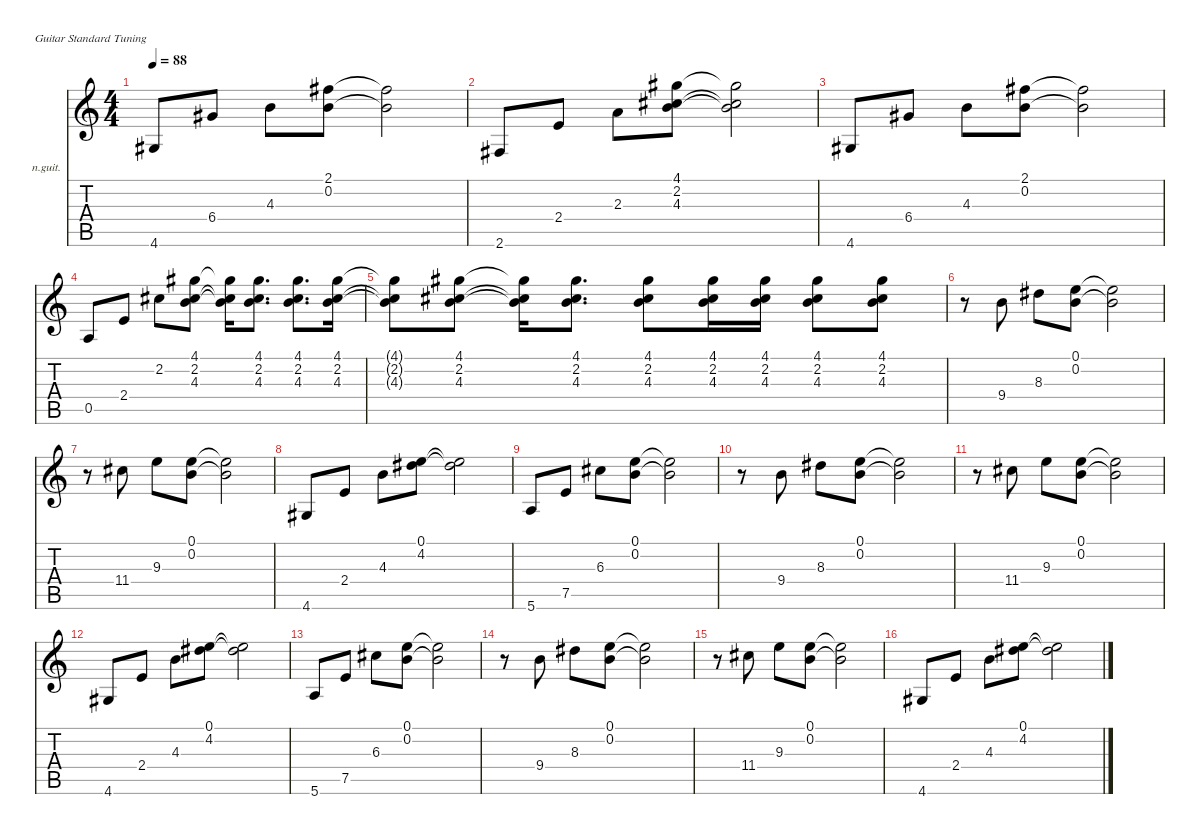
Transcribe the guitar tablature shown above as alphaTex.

\defaultSystemsLayout 4
\hideDynamics
\bracketExtendMode nobrackets
\firstSystemTrackNameOrientation horizontal
\otherSystemsTrackNameOrientation horizontal
\track ("Clean Guitar" "n.guit.") {instrument acousticguitarnylon}
\staff {score tabs}
\tuning (E4 B3 G3 D3 A2 E2)
\ts (4 4)
\tempo 88
\clef g2
\ks c
4.6{acc #}.8{dy f} 6.4{acc #}.8 4.3.8 (2.1{acc #} 0.2).8 (2.1{t acc #} 0.2{t}).2 |
2.6{acc #}.8 2.4.8 2.3.8 (4.1{acc #} 2.2{acc #} 4.3).8 (4.1{t acc #} 2.2{t acc #} 4.3{t}).2 |
4.6{acc #}.8 6.4{acc #}.8 4.3.8 (2.1{acc #} 0.2).8 (2.1{t acc #} 0.2{t}).2 |
0.5.8 2.4.8 2.2{acc #}.8 (4.1{acc #} 2.2{acc #} 4.3).8 (4.1{t acc #} 2.2{t acc #} 4.3{t}).16 (4.1{acc #} 2.2{acc #} 4.3).8{d} (4.1{acc #} 2.2{acc #} 4.3).8{d} (4.1{acc #} 2.2{acc #} 4.3).16 |
(4.1{t acc #} 2.2{t acc #} 4.3{t}).8 (4.1{acc #} 2.2{acc #} 4.3).8 (4.1{t acc #} 2.2{t acc #} 4.3{t}).16 (4.1{acc #} 2.2{acc #} 4.3).8{d} (4.1{acc #} 2.2{acc #} 4.3).8 (4.1{acc #} 2.2{acc #} 4.3).16 (4.1{acc #} 2.2{acc #} 4.3).16 (4.1{acc #} 2.2{acc #} 4.3).8 (4.1{acc #} 2.2{acc #} 4.3).8 |
r.8 9.4.8 8.3{acc #}.8 (0.1 0.2).8 (0.1{t} 0.2{t}).2 |
r.8 11.4{acc #}.8 9.3.8 (0.1 0.2).8 (0.1{t} 0.2{t}).2 |
4.6{acc #}.8 2.4.8 4.3.8 (0.1 4.2{acc #}).8 (0.1{t} 4.2{t acc #}).2 |
5.6.8 7.5.8 6.3{acc #}.8 (0.1 0.2).8 (0.1{t} 0.2{t}).2 |
r.8 9.4.8 8.3{acc #}.8 (0.1 0.2).8 (0.1{t} 0.2{t}).2 |
r.8 11.4{acc #}.8 9.3.8 (0.1 0.2).8 (0.1{t} 0.2{t}).2 |
4.6{acc #}.8 2.4.8 4.3.8 (0.1 4.2{acc #}).8 (0.1{t} 4.2{t acc #}).2 |
5.6.8 7.5.8 6.3{acc #}.8 (0.1 0.2).8 (0.1{t} 0.2{t}).2 |
r.8 9.4.8 8.3{acc #}.8 (0.1 0.2).8 (0.1{t} 0.2{t}).2 |
r.8 11.4{acc #}.8 9.3.8 (0.1 0.2).8 (0.1{t} 0.2{t}).2 |
4.6{acc #}.8 2.4.8 4.3.8 (0.1 4.2{acc #}).8 (0.1{t} 4.2{t acc #}).2
